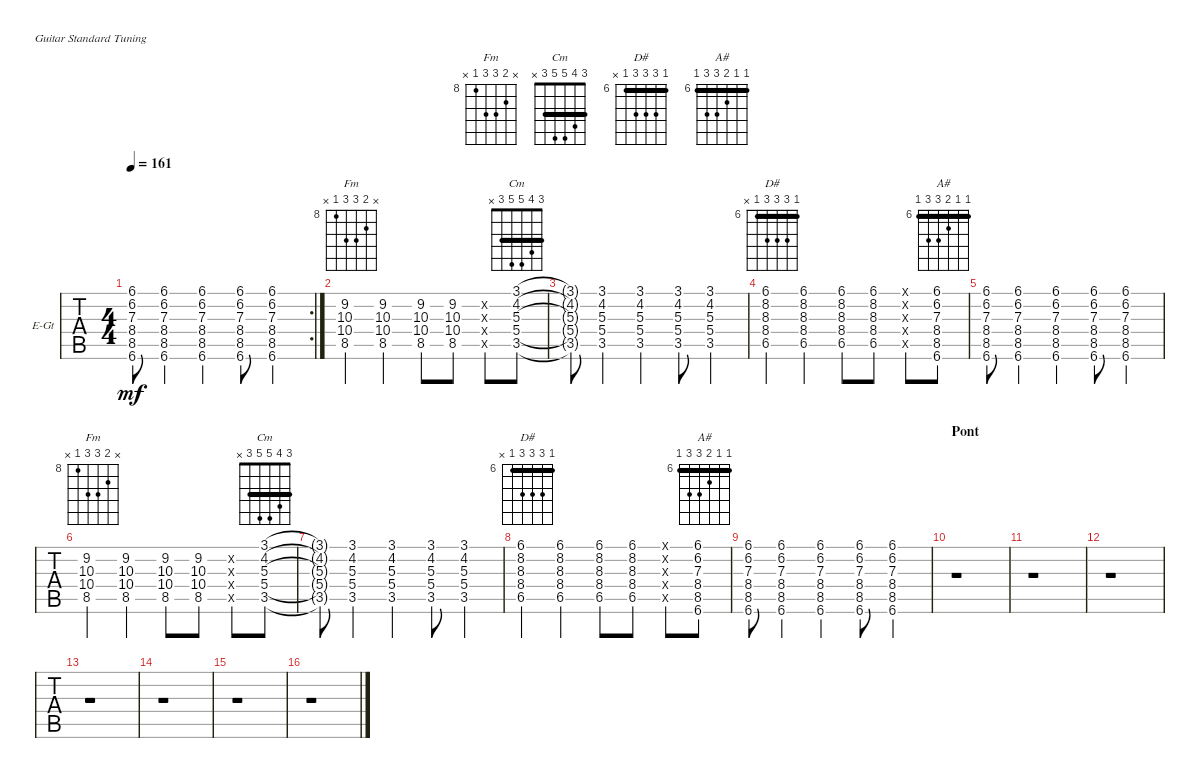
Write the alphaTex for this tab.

\defaultSystemsLayout 4
\bracketExtendMode groupsimilarinstruments
\firstSystemTrackNameOrientation horizontal
\otherSystemsTrackNameOrientation horizontal
\chordDiagramsInScore
\track ("Guitare 2 " "E-Gt") {instrument overdrivenguitar}
\staff {tabs}
\tuning (E4 B3 G3 D3 A2 E2)
\chord ("Fm" x 9 10 10 8 x) {firstfret 8 showfingering false}
\chord ("Cm" 3 4 5 5 3 x) {showfingering false barre 3}
\chord ("D#" 6 8 8 8 6 x) {firstfret 6 showfingering false barre 6}
\chord ("A#" 6 6 7 8 8 6) {firstfret 6 showfingering false barre (6 6)}
\rc 2
\ts (4 4)
\tempo 161
\clef g2
\ks c
(6.6 8.4 8.5 7.3 6.2 6.1).8{dy mf} (6.6 8.4 8.5 7.3 6.2 6.1).4 (6.6 8.4 8.5 7.3 6.2 6.1).4 (6.6 8.4 8.5 7.3 6.2 6.1).8 (6.6 8.4 8.5 7.3 6.2 6.1).4 |
(8.5 10.4 10.3 9.2).4{ch "Fm"} (8.5 10.4 10.3 9.2).4 (8.5 10.4 10.3 9.2).8 (8.5 10.4 10.3 9.2).8 (7.3{x} 8.4{x} 8.5{x} 8.2{x}).8 (3.5 5.4 5.3 4.2 3.1).8{ch "Cm"} |
(3.5{t} 5.4{t} 5.3{t} 4.2{t} 3.1{t}).8 (3.5 5.4 5.3 4.2 3.1).4 (3.5 5.4 5.3 4.2 3.1).4 (3.5 5.4 5.3 4.2 3.1).8 (3.5 5.4 5.3 4.2 3.1).4 |
(8.4 8.3 6.5 8.2 6.1).4{ch "D#"} (8.4 8.3 6.5 8.2 6.1).4 (8.4 8.3 6.5 8.2 6.1).8 (8.4 8.3 6.5 8.2 6.1).8 (7.3{x} 8.4{x} 8.5{x} 8.2{x} 0.1{x}).8 (6.6 8.4 8.5 7.3 6.2 6.1).8{ch "A#"} |
(6.6 8.4 8.5 7.3 6.2 6.1).8 (6.6 8.4 8.5 7.3 6.2 6.1).4 (6.6 8.4 8.5 7.3 6.2 6.1).4 (6.6 8.4 8.5 7.3 6.2 6.1).8 (6.6 8.4 8.5 7.3 6.2 6.1).4 |
(8.5 10.4 10.3 9.2).4{ch "Fm"} (8.5 10.4 10.3 9.2).4 (8.5 10.4 10.3 9.2).8 (8.5 10.4 10.3 9.2).8 (7.3{x} 8.4{x} 8.5{x} 8.2{x}).8 (3.5 5.4 5.3 4.2 3.1).8{ch "Cm"} |
(3.5{t} 5.4{t} 5.3{t} 4.2{t} 3.1{t}).8 (3.5 5.4 5.3 4.2 3.1).4 (3.5 5.4 5.3 4.2 3.1).4 (3.5 5.4 5.3 4.2 3.1).8 (3.5 5.4 5.3 4.2 3.1).4 |
(8.4 8.3 6.5 8.2 6.1).4{ch "D#"} (8.4 8.3 6.5 8.2 6.1).4 (8.4 8.3 6.5 8.2 6.1).8 (8.4 8.3 6.5 8.2 6.1).8 (7.3{x} 8.4{x} 8.5{x} 8.2{x} 0.1{x}).8 (6.6 8.4 8.5 7.3 6.2 6.1).8{ch "A#"} |
(6.6 8.4 8.5 7.3 6.2 6.1).8 (6.6 8.4 8.5 7.3 6.2 6.1).4 (6.6 8.4 8.5 7.3 6.2 6.1).4 (6.6 8.4 8.5 7.3 6.2 6.1).8 (6.6 8.4 8.5 7.3 6.2 6.1).4 |
\section ("" "Pont")
r.1 |
r.1 |
r.1 |
r.1 |
r.1 |
r.1 |
r.1
